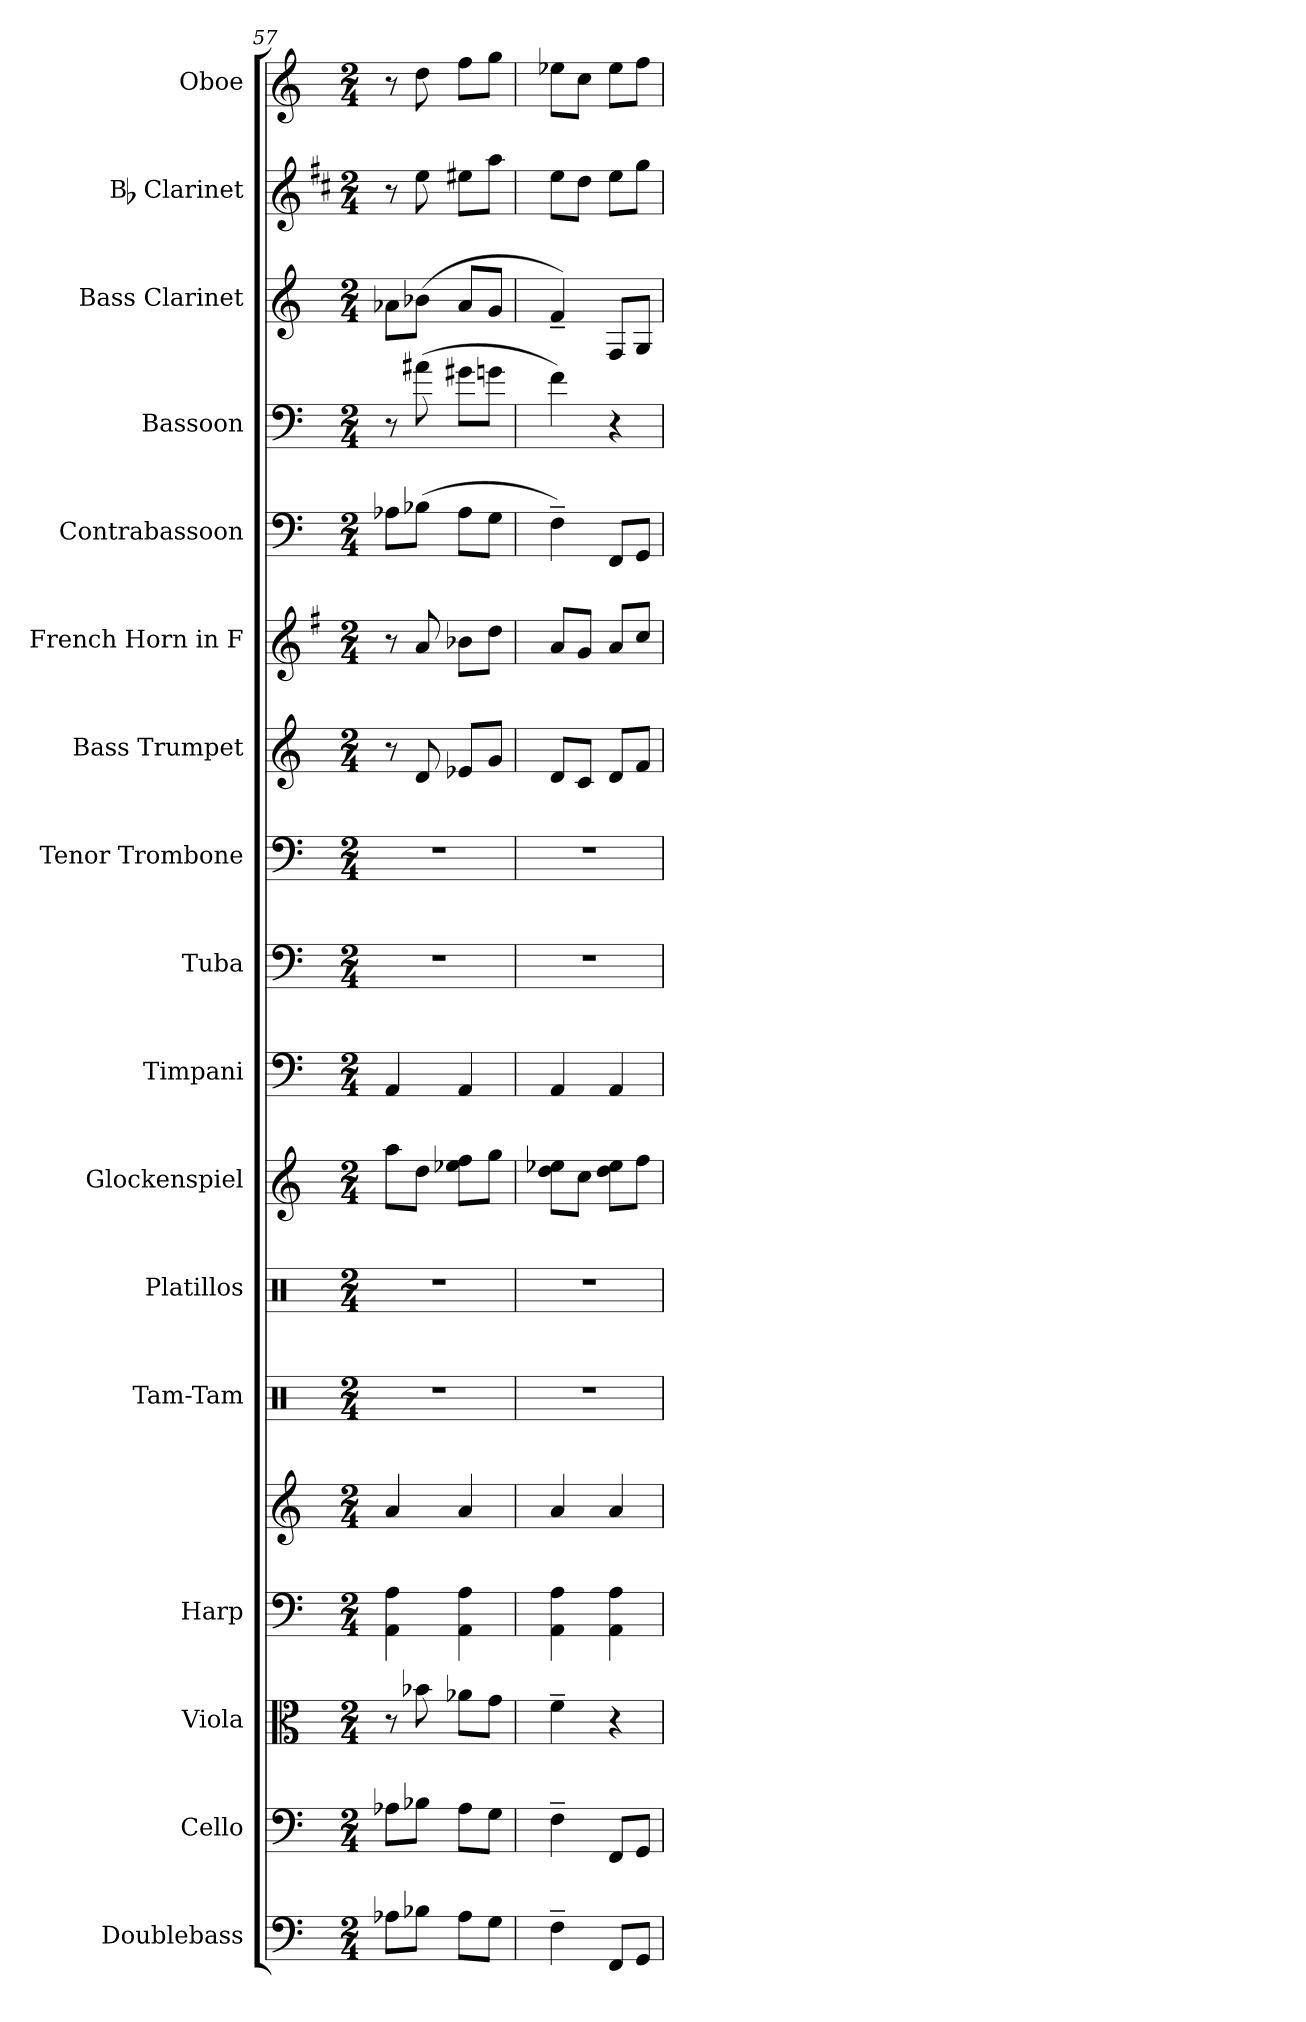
**kern	**kern	**kern	**kern	**kern	**kern	**kern	**kern	**kern	**kern	**kern	**kern	**kern	**kern	**kern	**kern	**kern	**kern
*part17	*part16	*part15	*part14	*part14	*part13	*part12	*part11	*part10	*part9	*part8	*part7	*part6	*part5	*part4	*part3	*part2	*part1
*staff18	*staff17	*staff16	*staff15	*staff14	*staff13	*staff12	*staff11	*staff10	*staff9	*staff8	*staff7	*staff6	*staff5	*staff4	*staff3	*staff2	*staff1
*I"Doublebass	*I"Cello	*I"Viola	*I"Harp	*	*I"Tam-Tam	*I"Platillos	*I"Glockenspiel	*I"Timpani	*I"Tuba	*I"Tenor Trombone	*I"Bass Trumpet	*I"French Horn in F	*I"Contrabassoon	*I"Bassoon	*I"Bass Clarinet	*I"Bb Clarinet	*I"Oboe
*	*	*I'Vla.	*	*	*	*I'Plat.	*I'Glk.	*	*I'Tba.	*	*	*	*	*	*	*	*I'Ob.
*clefF4	*clefF4	*clefC3	*clefF4	*clefG2	*clefX	*clefX	*clefG2	*clefF4	*clefF4	*clefF4	*clefG2	*clefG2	*clefF4	*clefF4	*clefG2	*clefG2	*clefG2
*ITrd7c12	*	*	*	*	*	*	*ITrd-14c-24	*	*	*	*ITrd8c14	*ITrd4c7	*ITrd7c12	*	*ITrd8c14	*ITrd1c2	*
*k[]	*k[]	*k[]	*k[]	*k[]	*k[]	*k[]	*k[]	*k[]	*k[]	*k[]	*k[]	*k[]	*k[]	*k[]	*k[]	*k[]	*k[]
*M2/4	*M2/4	*M2/4	*M2/4	*M2/4	*M2/4	*M2/4	*M2/4	*M2/4	*M2/4	*M2/4	*M2/4	*M2/4	*M2/4	*M2/4	*M2/4	*M2/4	*M2/4
=57	=57	=57	=57	=57	=57	=57	=57	=57	=57	=57	=57	=57	=57	=57	=57	=57	=57
8AA-X\L	8A-X\L	8r	4AA\ 4A\	4a/	2r	2r	8aaaa\L	4AA/	2r	2r	8r	8r	8AA-X\L	8r	8A-X\L	8r	8r
8BB-X\J	8B-X\J	8b-X\	.	.	.	.	8dddd\J	.	.	.	8D/	8d/	(8BB-X\J	(8a#X\	(8B-X\J	8dd\	8dd\
8AA-\L	8A-\L	8a-X\L	4AA\ 4A\	4a/	.	.	8eeee-X\ 8ffff\L	4AA/	.	.	8E-X/L	8e-X\L	8AA-\L	8g#X\L	8A-/L	8dd#X\L	8ff\L
8GG\J	8G\J	8g\J	.	.	.	.	8gggg\J	.	.	.	8G/J	8g\J	8GG\J	8gn\J	8G/J	8gg\J	8gg\J
=58	=58	=58	=58	=58	=58	=58	=58	=58	=58	=58	=58	=58	=58	=58	=58	=58	=58
4FF~\	4F~\	4f~\	4AA\ 4A\	4a/	2r	2r	8dddd\ 8eeee-X\L	4AA/	2r	2r	8D/L	8d/L	4FF~\)	4f\)	4F~/)	8dd\L	8ee-X\L
.	.	.	.	.	.	.	8cccc\J	.	.	.	8C/J	8c/J	.	.	.	8cc\J	8cc\J
8FFF/L	8FF/L	4r	4AA\ 4A\	4a/	.	.	8dddd\ 8eeee-\L	4AA/	.	.	8D/L	8d/L	8FFF/L	4r	8FF/L	8dd\L	8ee-\L
8GGG/J	8GG/J	.	.	.	.	.	8ffff\J	.	.	.	8F/J	8f/J	8GGG/J	.	8GG/J	8ff\J	8ff\J
=	=	=	=	=	=	=	=	=	=	=	=	=	=	=	=	=	=
*-	*-	*-	*-	*-	*-	*-	*-	*-	*-	*-	*-	*-	*-	*-	*-	*-	*-
